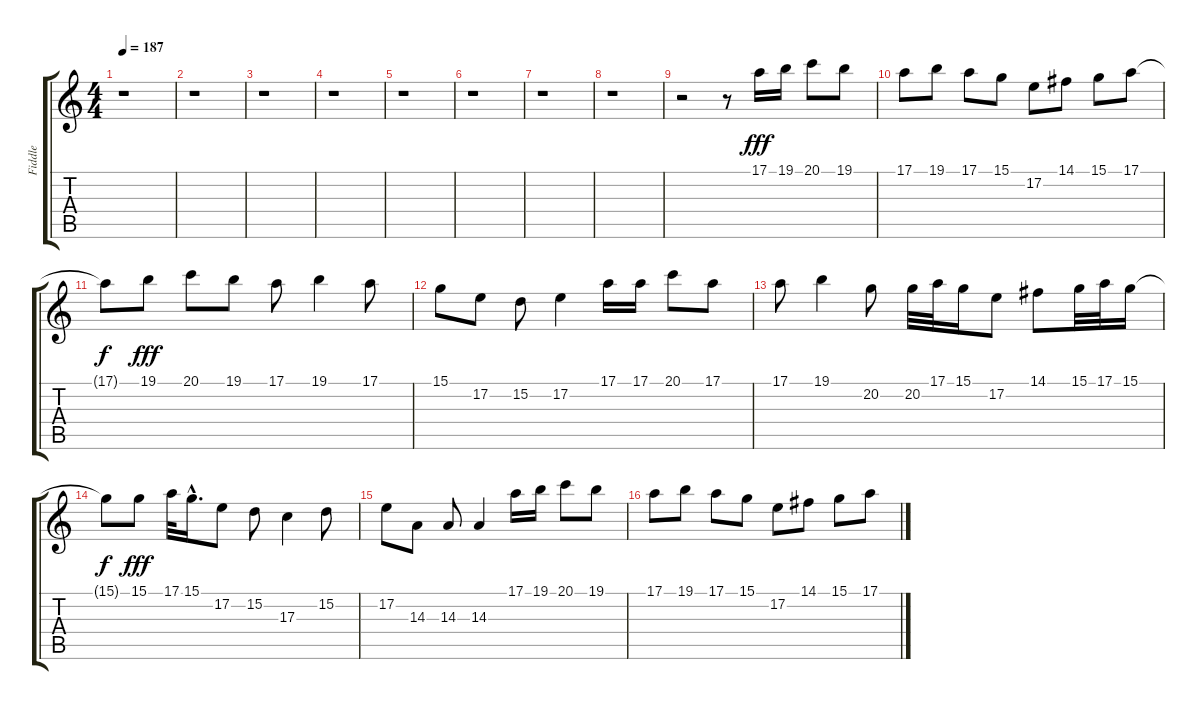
\track ("Fiddle" "Fiddle") {instrument fiddle}
\staff {score tabs}
\tuning (E4 B3 G3 D3 A2 E2) {hide}
\ts (4 4)
\tempo 187
\clef g2
\ks c
r.1{dy fff} |
r.1 |
r.1 |
r.1 |
r.1 |
r.1 |
r.1 |
r.1 |
r.2 r.8 17.1.16 19.1.16 20.1.8 19.1.8 |
17.1.8 19.1.8 17.1.8 15.1.8 17.2.8 14.1.8 15.1.8 17.1.8 |
17.1{t}.8{dy f} 19.1.8{dy fff} 20.1.8 19.1.8 17.1.8 19.1.4 17.1.8 |
15.1.8 17.2.8 15.2.8 17.2.4 17.1.16 17.1.16 20.1.8 17.1.8 |
17.1.8 19.1.4 20.2.8 20.2.32 17.1.32 15.1.16 17.2.8 14.1.8 15.1.32 17.1.32 15.1.16 |
15.1{t}.8{dy f} 15.1.8{dy fff} 17.1.32 15.1{hac}.16{d} 17.2.8 15.2.8 17.3.4 15.2.8 |
17.2.8 14.3.8 14.3.8 14.3.4 17.1.16 19.1.16 20.1.8 19.1.8 |
17.1.8 19.1.8 17.1.8 15.1.8 17.2.8 14.1.8 15.1.8 17.1.8
